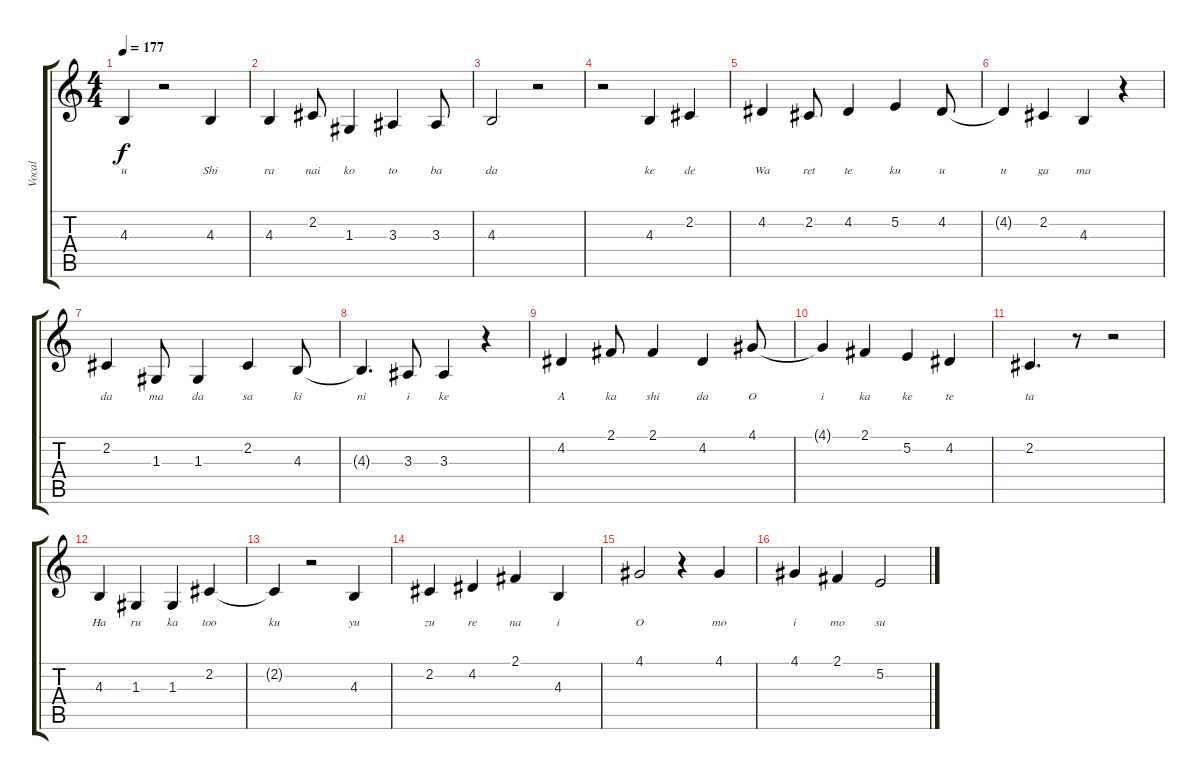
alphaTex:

\track ("Vocal" "Vocal") {instrument clarinet}
\staff {score tabs}
\tuning (E4 B3 G3 D3 A2 E2) {hide}
\ts (4 4)
\tempo 177
\clef g2
\ks c
4.3{t}.4{lyrics (0 "u") lyrics (1 "") lyrics (2 "") lyrics (3 "") lyrics (4 "") dy f} r.2 4.3.4{lyrics (0 "Shi") lyrics (1 "") lyrics (2 "") lyrics (3 "") lyrics (4 "")} |
4.3.4{lyrics (0 "ra") lyrics (1 "") lyrics (2 "") lyrics (3 "") lyrics (4 "")} 2.2.8{lyrics (0 "nai") lyrics (1 "") lyrics (2 "") lyrics (3 "") lyrics (4 "")} 1.3.4{lyrics (0 "ko") lyrics (1 "") lyrics (2 "") lyrics (3 "") lyrics (4 "")} 3.3.4{lyrics (0 "to") lyrics (1 "") lyrics (2 "") lyrics (3 "") lyrics (4 "")} 3.3.8{lyrics (0 "ba") lyrics (1 "") lyrics (2 "") lyrics (3 "") lyrics (4 "")} |
4.3.2{lyrics (0 "da") lyrics (1 "") lyrics (2 "") lyrics (3 "") lyrics (4 "")} r.2 |
r.2 4.3.4{lyrics (0 "ke") lyrics (1 "") lyrics (2 "") lyrics (3 "") lyrics (4 "")} 2.2.4{lyrics (0 "de") lyrics (1 "") lyrics (2 "") lyrics (3 "") lyrics (4 "")} |
4.2.4{lyrics (0 "Wa") lyrics (1 "") lyrics (2 "") lyrics (3 "") lyrics (4 "")} 2.2.8{lyrics (0 "ret") lyrics (1 "") lyrics (2 "") lyrics (3 "") lyrics (4 "")} 4.2.4{lyrics (0 "te") lyrics (1 "") lyrics (2 "") lyrics (3 "") lyrics (4 "")} 5.2.4{lyrics (0 "ku") lyrics (1 "") lyrics (2 "") lyrics (3 "") lyrics (4 "")} 4.2.8{lyrics (0 "u") lyrics (1 "") lyrics (2 "") lyrics (3 "") lyrics (4 "")} |
4.2{t}.4{lyrics (0 "u") lyrics (1 "") lyrics (2 "") lyrics (3 "") lyrics (4 "")} 2.2.4{lyrics (0 "ga") lyrics (1 "") lyrics (2 "") lyrics (3 "") lyrics (4 "")} 4.3.4{lyrics (0 "ma") lyrics (1 "") lyrics (2 "") lyrics (3 "") lyrics (4 "")} r.4 |
2.2.4{lyrics (0 "da") lyrics (1 "") lyrics (2 "") lyrics (3 "") lyrics (4 "")} 1.3.8{lyrics (0 "ma") lyrics (1 "") lyrics (2 "") lyrics (3 "") lyrics (4 "")} 1.3.4{lyrics (0 "da") lyrics (1 "") lyrics (2 "") lyrics (3 "") lyrics (4 "")} 2.2.4{lyrics (0 "sa") lyrics (1 "") lyrics (2 "") lyrics (3 "") lyrics (4 "")} 4.3.8{lyrics (0 "ki") lyrics (1 "") lyrics (2 "") lyrics (3 "") lyrics (4 "")} |
4.3{t}.4{d lyrics (0 "ni") lyrics (1 "") lyrics (2 "") lyrics (3 "") lyrics (4 "")} 3.3.8{lyrics (0 "i") lyrics (1 "") lyrics (2 "") lyrics (3 "") lyrics (4 "")} 3.3.4{lyrics (0 "ke") lyrics (1 "") lyrics (2 "") lyrics (3 "") lyrics (4 "")} r.4 |
4.2.4{lyrics (0 "A") lyrics (1 "") lyrics (2 "") lyrics (3 "") lyrics (4 "")} 2.1.8{lyrics (0 "ka") lyrics (1 "") lyrics (2 "") lyrics (3 "") lyrics (4 "")} 2.1.4{lyrics (0 "shi") lyrics (1 "") lyrics (2 "") lyrics (3 "") lyrics (4 "")} 4.2.4{lyrics (0 "da") lyrics (1 "") lyrics (2 "") lyrics (3 "") lyrics (4 "")} 4.1.8{lyrics (0 "O") lyrics (1 "") lyrics (2 "") lyrics (3 "") lyrics (4 "")} |
4.1{t}.4{lyrics (0 "i") lyrics (1 "") lyrics (2 "") lyrics (3 "") lyrics (4 "")} 2.1.4{lyrics (0 "ka") lyrics (1 "") lyrics (2 "") lyrics (3 "") lyrics (4 "")} 5.2.4{lyrics (0 "ke") lyrics (1 "") lyrics (2 "") lyrics (3 "") lyrics (4 "")} 4.2.4{lyrics (0 "te") lyrics (1 "") lyrics (2 "") lyrics (3 "") lyrics (4 "")} |
2.2.4{d lyrics (0 "ta") lyrics (1 "") lyrics (2 "") lyrics (3 "") lyrics (4 "")} r.8 r.2 |
4.3.4{lyrics (0 "Ha") lyrics (1 "") lyrics (2 "") lyrics (3 "") lyrics (4 "")} 1.3.4{lyrics (0 "ru") lyrics (1 "") lyrics (2 "") lyrics (3 "") lyrics (4 "")} 1.3.4{lyrics (0 "ka") lyrics (1 "") lyrics (2 "") lyrics (3 "") lyrics (4 "")} 2.2.4{lyrics (0 "too") lyrics (1 "") lyrics (2 "") lyrics (3 "") lyrics (4 "")} |
2.2{t}.4{lyrics (0 "ku") lyrics (1 "") lyrics (2 "") lyrics (3 "") lyrics (4 "")} r.2 4.3.4{lyrics (0 "yu") lyrics (1 "") lyrics (2 "") lyrics (3 "") lyrics (4 "")} |
2.2.4{lyrics (0 "zu") lyrics (1 "") lyrics (2 "") lyrics (3 "") lyrics (4 "")} 4.2.4{lyrics (0 "re") lyrics (1 "") lyrics (2 "") lyrics (3 "") lyrics (4 "")} 2.1.4{lyrics (0 "na") lyrics (1 "") lyrics (2 "") lyrics (3 "") lyrics (4 "")} 4.3.4{lyrics (0 "i") lyrics (1 "") lyrics (2 "") lyrics (3 "") lyrics (4 "")} |
4.1.2{lyrics (0 "O") lyrics (1 "") lyrics (2 "") lyrics (3 "") lyrics (4 "")} r.4 4.1.4{lyrics (0 "mo") lyrics (1 "") lyrics (2 "") lyrics (3 "") lyrics (4 "")} |
4.1.4{lyrics (0 "i") lyrics (1 "") lyrics (2 "") lyrics (3 "") lyrics (4 "")} 2.1.4{lyrics (0 "mo") lyrics (1 "") lyrics (2 "") lyrics (3 "") lyrics (4 "")} 5.2.2{lyrics (0 "su") lyrics (1 "") lyrics (2 "") lyrics (3 "") lyrics (4 "")}
